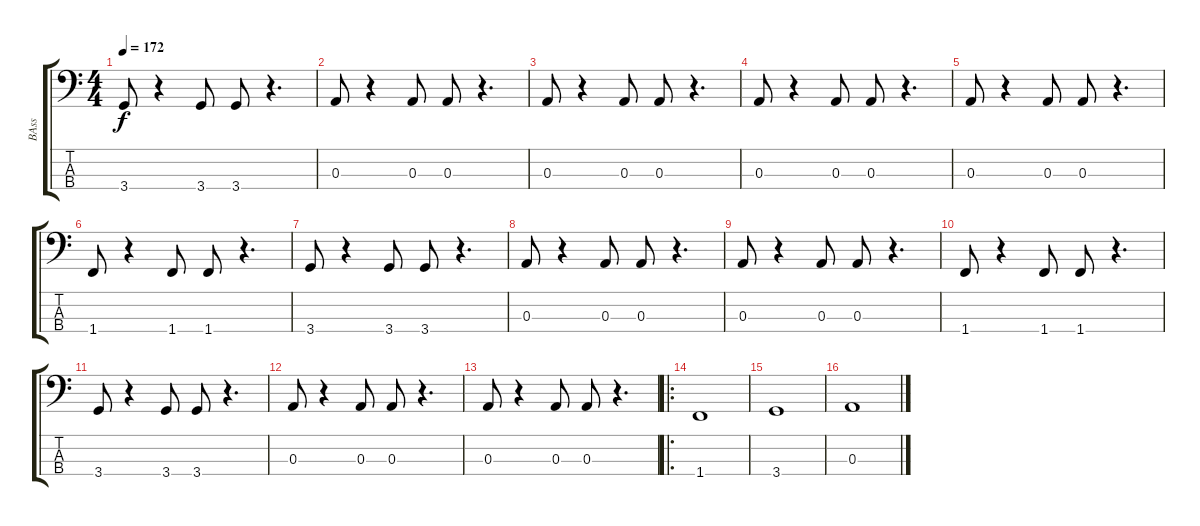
\track ("BAss" "BAss") {instrument electricbasspick}
\staff {score tabs}
\tuning (G2 D2 A1 E1) {hide}
\ts (4 4)
\tempo 172
\clef f4
\ks c
3.4.8{dy f} r.4 3.4.8 3.4.8 r.4{d} |
0.3.8 r.4 0.3.8 0.3.8 r.4{d} |
0.3.8 r.4 0.3.8 0.3.8 r.4{d} |
0.3.8 r.4 0.3.8 0.3.8 r.4{d} |
0.3.8 r.4 0.3.8 0.3.8 r.4{d} |
1.4.8 r.4 1.4.8 1.4.8 r.4{d} |
3.4.8 r.4 3.4.8 3.4.8 r.4{d} |
0.3.8 r.4 0.3.8 0.3.8 r.4{d} |
0.3.8 r.4 0.3.8 0.3.8 r.4{d} |
1.4.8 r.4 1.4.8 1.4.8 r.4{d} |
3.4.8 r.4 3.4.8 3.4.8 r.4{d} |
0.3.8 r.4 0.3.8 0.3.8 r.4{d} |
0.3.8 r.4 0.3.8 0.3.8 r.4{d} |
\ro
1.4.1 |
3.4.1 |
0.3.1
